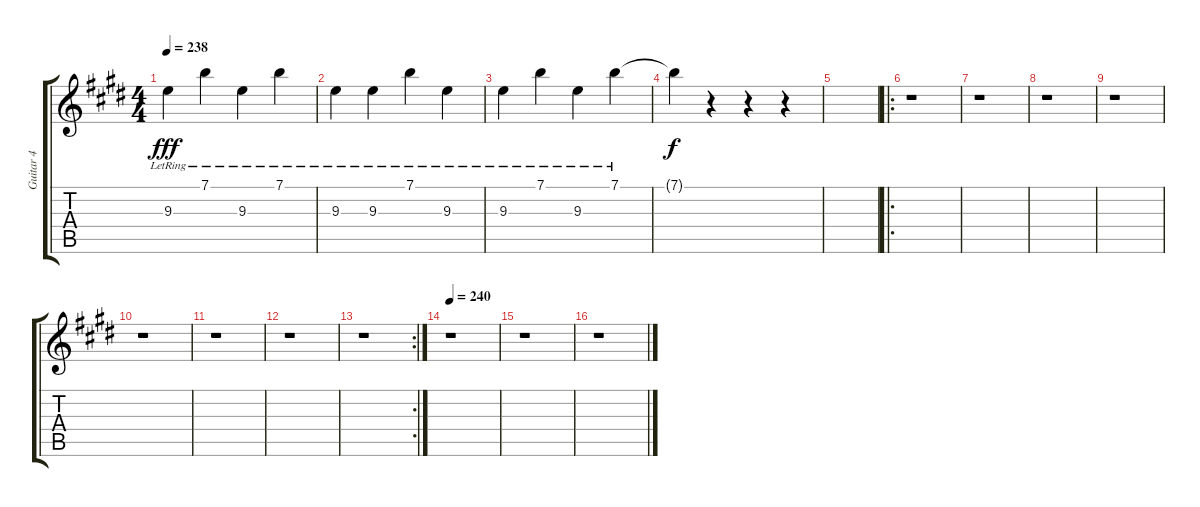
\track ("Guitar 4" "Guitar 4") {instrument electricguitarclean}
\staff {score tabs}
\tuning (E4 B3 G3 D3 A2 E2) {hide}
\ts (4 4)
\tempo 238
\clef g2
\ks c#minor
9.3{lr}.4{dy fff} 7.1{lr}.4 9.3{lr}.4 7.1{lr}.4 |
9.3{lr}.4 9.3{lr}.4 7.1{lr}.4 9.3{lr}.4 |
9.3{lr}.4 7.1{lr}.4 9.3{lr}.4 7.1{lr}.4 |
7.1{t}.4{dy f} r.4 r.4 r.4 |
|
\ro
\ks e
r.1 |
\ks c#minor
r.1 |
r.1 |
r.1 |
\ks e
r.1 |
\ks c#minor
r.1 |
r.1 |
\rc 2
r.1 |
\tempo 240
\ks e
r.1 |
\ks c#minor
r.1 |
r.1
